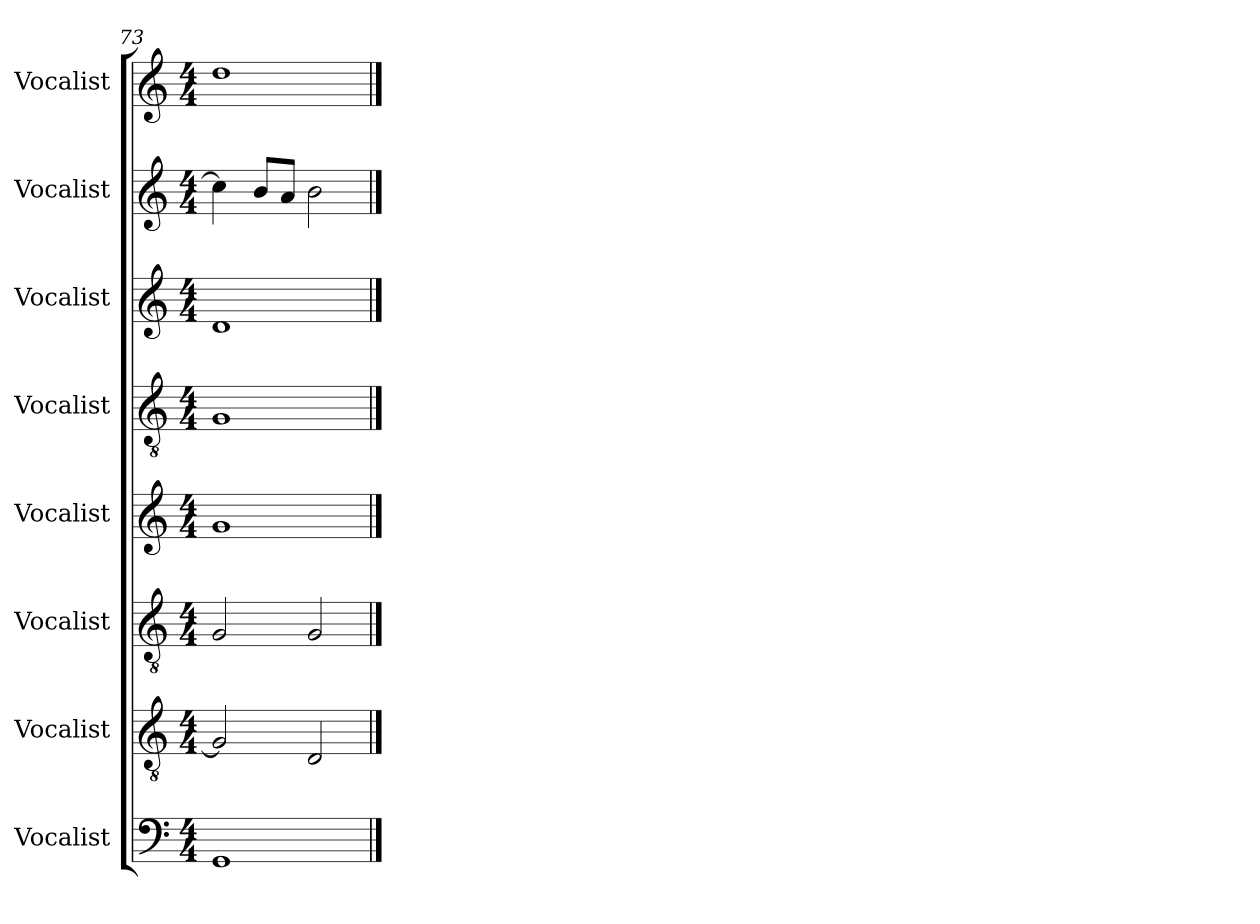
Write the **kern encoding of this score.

**kern	**kern	**kern	**kern	**kern	**kern	**kern	**kern
*part8	*part7	*part6	*part5	*part4	*part3	*part2	*part1
*staff8	*staff7	*staff6	*staff5	*staff4	*staff3	*staff2	*staff1
*I"Vocalist	*I"Vocalist	*I"Vocalist	*I"Vocalist	*I"Vocalist	*I"Vocalist	*I"Vocalist	*I"Vocalist
*clefF4	*clefGv2	*clefGv2	*clefG2	*clefGv2	*clefG2	*clefG2	*clefG2
*k[]	*k[]	*k[]	*k[]	*k[]	*k[]	*k[]	*k[]
*M4/4	*M4/4	*M4/4	*M4/4	*M4/4	*M4/4	*M4/4	*M4/4
=73	=73	=73	=73	=73	=73	=73	=73
1GG	2G/]	2G/	1g	1G	1d	4cc\]	1dd
.	.	.	.	.	.	8b/L	.
.	.	.	.	.	.	8a/J	.
.	2D/	2G/	.	.	.	2b\	.
==	==	==	==	==	==	==	==
*-	*-	*-	*-	*-	*-	*-	*-
